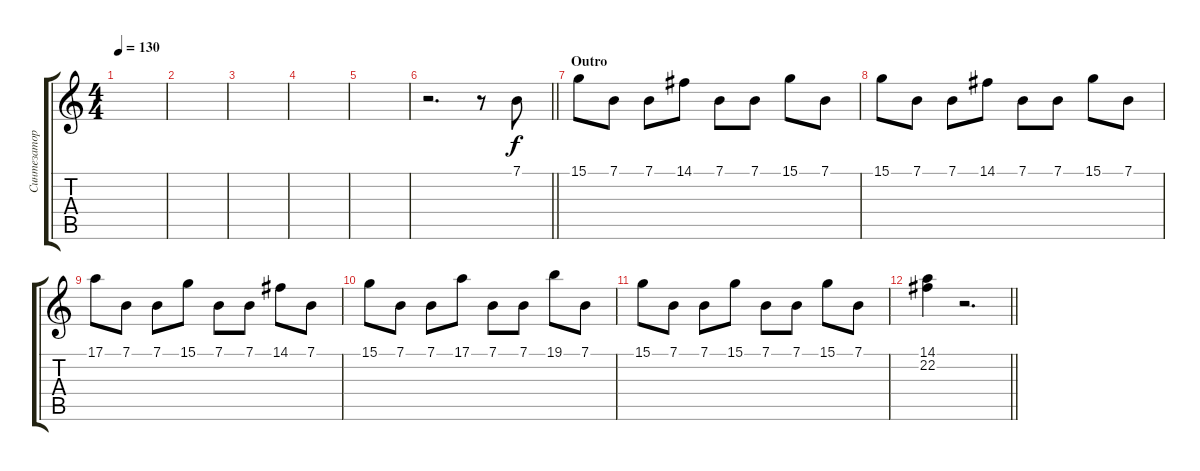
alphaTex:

\track ("Синтезатор" "Синтезатор") {instrument stringensemble1}
\staff {score tabs}
\tuning (E4 B3 G3 D3 A2 E2) {hide}
\ts (4 4)
\tempo 130
\clef g2
\ks c
|
|
|
|
|
\barLineRight lightlight
r.2{d} r.8 7.1.8 |
\section ("" "Outro")
15.1.8 7.1.8 7.1.8 14.1.8 7.1.8 7.1.8 15.1.8 7.1.8 |
15.1.8 7.1.8 7.1.8 14.1.8 7.1.8 7.1.8 15.1.8 7.1.8 |
17.1.8 7.1.8 7.1.8 15.1.8 7.1.8 7.1.8 14.1.8 7.1.8 |
15.1.8 7.1.8 7.1.8 17.1.8 7.1.8 7.1.8 19.1.8 7.1.8 |
15.1.8 7.1.8 7.1.8 15.1.8 7.1.8 7.1.8 15.1.8 7.1.8 |
\barLineRight lightlight
(14.1 22.2).4 r.2{d}
